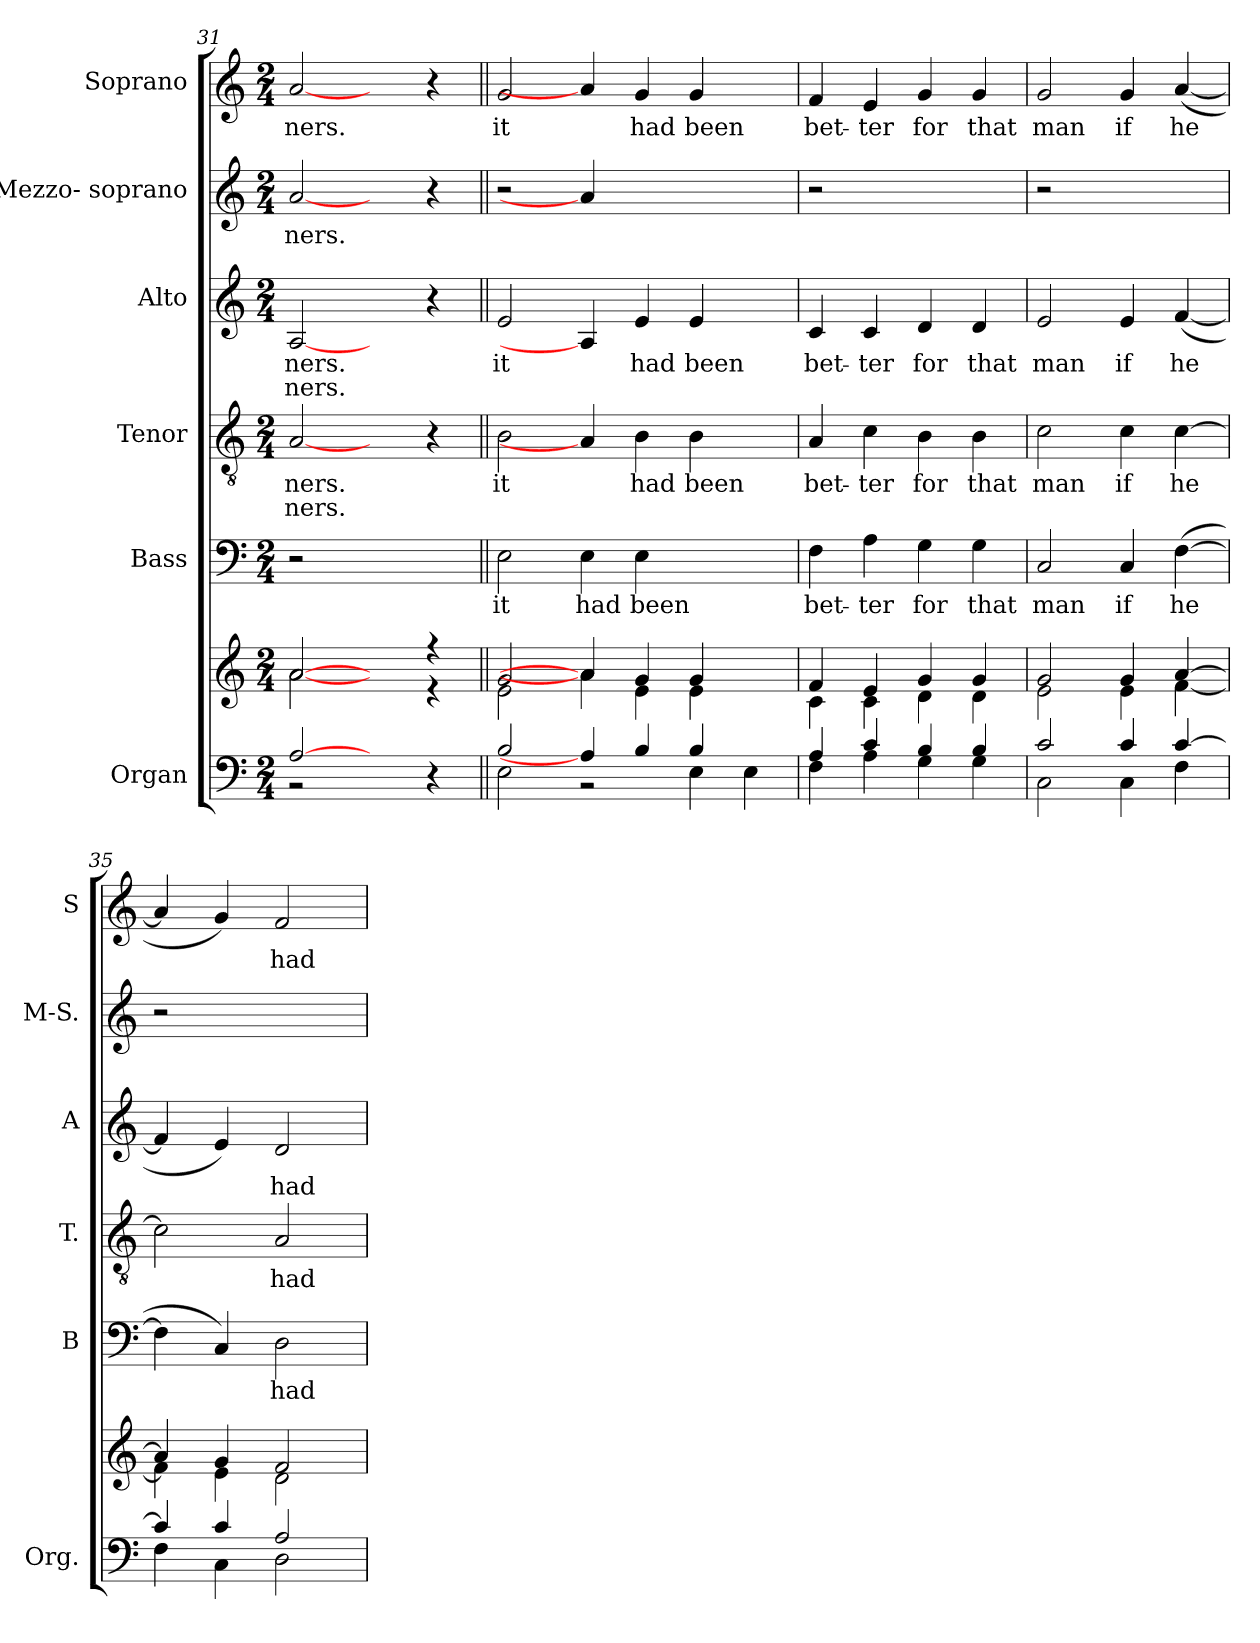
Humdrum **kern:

**kern	**kern	**kern	**text	**kern	**text	**text	**kern	**text	**text	**kern	**text	**kern	**text
*part6	*part6	*part5	*part5	*part4	*part4	*part4	*part3	*part3	*part3	*part2	*part2	*part1	*part1
*staff7	*staff6	*staff5	*staff5	*staff4	*staff4	*staff4	*staff3	*staff3	*staff3	*staff2	*staff2	*staff1	*staff1
*I"Organ	*	*I"Bass	*	*I"Tenor	*	*	*I"Alto	*	*	*I"Mezzo- soprano	*	*I"Soprano	*
*I'Org.	*	*I'B	*	*I'T.	*	*	*I'A	*	*	*I'M-S.	*	*I'S	*
*clefF4	*clefG2	*clefF4	*	*clefGv2	*	*	*clefG2	*	*	*clefG2	*	*clefG2	*
*	*	*	*	*ITrd7c12	*	*	*	*	*	*	*	*	*
*k[]	*k[]	*k[]	*	*k[]	*	*	*k[]	*	*	*k[]	*	*k[]	*
*C:	*C:	*C:	*	*C:	*	*	*C:	*	*	*C:	*	*C:	*
*M2/4	*M2/4	*M2/4	*	*M2/4	*	*	*M2/4	*	*	*M2/4	*	*M2/4	*
=31	=31	=31	=31	=31	=31	=31	=31	=31	=31	=31	=31	=31	=31
*^	*^	*	*	*	*	*	*	*	*	*	*	*	*
!	!	!	!	!	!	!	!LO:LY:b:color=#000000	!LO:LY:b:color=#000000	!	!	!	!	!	!	!
!	!	!	!	!	!	!	!	!	!	!LO:LY:b:color=#000000	!LO:LY:b:color=#000000	!	!	!	!
!	!	!	!	!	!	!	!	!	!	!	!	!	!LO:LY:b:color=#000000	!	!
!	!	!	!	!	!	!	!	!	!	!	!	!	!	!	!LO:LY:b:color=#000000
[2Ai/	2r	[2ai/	[2ai\	2r	.	[2AAi/	-ners.	ners.	[2Ai/	-ners.	ners.	[2ai/	-ners.	[2ai/	-ners.
4ryy	2ryy	4ryy	4ryy	2ryy	.	4ryy	.	.	4ryy	.	.	4ryy	.	4ryy	.
4r	.	4r	4r	.	.	4r	.	.	4r	.	.	4r	.	4r	.
!!LO:LB:g=z
=32||	=32||	=32||	=32||	=32||	=32||	=32||	=32||	=32||	=32||	=32||	=32||	=32||	=32||	=32||	=32||
!	!	!	!	!	!LO:LY:b:color=#000000	!	!	!	!	!	!	!	!	!	!
!	!	!	!	!	!	!	!LO:LY:b:color=#000000	!	!	!	!	!	!	!	!
!	!	!	!	!	!	!	!	!	!	!LO:LY:b:color=#000000	!	!	!	!	!
!	!	!	!	!	!	!	!	!	!	!	!	!	!	!	!LO:LY:b:color=#000000
2Bi/	2Ei\	2gi/	2ei\	2Ei\	it	2BBi\	it	.	2ei/	it	.	2r	.	2gi/	it
!	!	!	!	!	!LO:LY:b:color=#000000	!	!	!	!	!	!	!	!	!	!
4Ai/]	2r	4ai/]	4ai\]	4Ei\	had	4AAi/]	.	.	4Ai/]	.	.	4ai/]	.	4ai/]	.
!	!	!	!	!	!LO:LY:b:color=#000000	!	!	!	!	!	!	!	!	!	!
!	!	!	!	!	!	!	!LO:LY:b:color=#000000	!	!	!	!	!	!	!	!
!	!	!	!	!	!	!	!	!	!	!LO:LY:b:color=#000000	!	!	!	!	!
!	!	!	!	!	!	!	!	!	!	!	!	!	!	!	!LO:LY:b:color=#000000
4Bi/	.	4gi/	4ei\	4Ei\	been	4BBi\	had	.	4ei/	had	.	2.ryy	.	4gi/	had
!	!	!	!	!	!	!	!LO:LY:b:color=#000000	!	!	!	!	!	!	!	!
!	!	!	!	!	!	!	!	!	!	!LO:LY:b:color=#000000	!	!	!	!	!
!	!	!	!	!	!	!	!	!	!	!	!	!	!	!	!LO:LY:b:color=#000000
4Bi/	4Ei\	4gi/	4ei\	2ryy	.	4BBi\	been	.	4ei/	been	.	.	.	4gi/	been
4ryy	4Ei\	4ryy	4ryy	.	.	4ryy	.	.	4ryy	.	.	.	.	4ryy	.
=33	=33	=33	=33	=33	=33	=33	=33	=33	=33	=33	=33	=33	=33	=33	=33
!	!	!	!	!	!LO:LY:b:color=#000000	!	!	!	!	!	!	!	!	!	!
!	!	!	!	!	!	!	!LO:LY:b:color=#000000	!	!	!	!	!	!	!	!
!	!	!	!	!	!	!	!	!	!	!LO:LY:b:color=#000000	!	!	!	!	!
!	!	!	!	!	!	!	!	!	!	!	!	!	!	!	!LO:LY:b:color=#000000
4Ai/	4Fi\	4fi/	4ci\	4Fi\	bet-	4AAi/	bet-	.	4ci/	bet-	.	2r	.	4fi/	bet-
!	!	!	!	!	!LO:LY:b:color=#000000	!	!	!	!	!	!	!	!	!	!
!	!	!	!	!	!	!	!LO:LY:b:color=#000000	!	!	!	!	!	!	!	!
!	!	!	!	!	!	!	!	!	!	!LO:LY:b:color=#000000	!	!	!	!	!
!	!	!	!	!	!	!	!	!	!	!	!	!	!	!	!LO:LY:b:color=#000000
4ci/	4Ai\	4ei/	4ci\	4Ai\	-ter	4Ci\	-ter	.	4ci/	-ter	.	.	.	4ei/	-ter
!	!	!	!	!	!LO:LY:b:color=#000000	!	!	!	!	!	!	!	!	!	!
!	!	!	!	!	!	!	!LO:LY:b:color=#000000	!	!	!	!	!	!	!	!
!	!	!	!	!	!	!	!	!	!	!LO:LY:b:color=#000000	!	!	!	!	!
!	!	!	!	!	!	!	!	!	!	!	!	!	!	!	!LO:LY:b:color=#000000
4Bi/	4Gi\	4gi/	4di\	4Gi\	for	4BBi\	for	.	4di/	for	.	2ryy	.	4gi/	for
!	!	!	!	!	!LO:LY:b:color=#000000	!	!	!	!	!	!	!	!	!	!
!	!	!	!	!	!	!	!LO:LY:b:color=#000000	!	!	!	!	!	!	!	!
!	!	!	!	!	!	!	!	!	!	!LO:LY:b:color=#000000	!	!	!	!	!
!	!	!	!	!	!	!	!	!	!	!	!	!	!	!	!LO:LY:b:color=#000000
4Bi/	4Gi\	4gi/	4di\	4Gi\	that	4BBi\	that	.	4di/	that	.	.	.	4gi/	that
=34	=34	=34	=34	=34	=34	=34	=34	=34	=34	=34	=34	=34	=34	=34	=34
!	!	!	!	!	!LO:LY:b:color=#000000	!	!	!	!	!	!	!	!	!	!
!	!	!	!	!	!	!	!LO:LY:b:color=#000000	!	!	!	!	!	!	!	!
!	!	!	!	!	!	!	!	!	!	!LO:LY:b:color=#000000	!	!	!	!	!
!	!	!	!	!	!	!	!	!	!	!	!	!	!	!	!LO:LY:b:color=#000000
2ci/	2Ci\	2gi/	2ei\	2Ci/	man	2Ci\	man	.	2ei/	man	.	2r	.	2gi/	man
!	!	!	!	!	!LO:LY:b:color=#000000	!	!	!	!	!	!	!	!	!	!
!	!	!	!	!	!	!	!LO:LY:b:color=#000000	!	!	!	!	!	!	!	!
!	!	!	!	!	!	!	!	!	!	!LO:LY:b:color=#000000	!	!	!	!	!
!	!	!	!	!	!	!	!	!	!	!	!	!	!	!	!LO:LY:b:color=#000000
4ci/	4Ci\	4gi/	4ei\	4Ci/	if	4Ci\	if	.	4ei/	if	.	2ryy	.	4gi/	if
!	!	!	!	!	!LO:LY:b:color=#000000	!	!	!	!	!	!	!	!	!	!
!	!	!	!	!	!	!	!LO:LY:b:color=#000000	!	!	!	!	!	!	!	!
!	!	!	!	!	!	!	!	!	!	!LO:LY:b:color=#000000	!	!	!	!	!
!	!	!	!	!	!	!	!	!	!	!	!	!	!	!	!LO:LY:b:color=#000000
[4ci/	4Fi\	[4ai/	[4fi\	([4Fi\	he	[4Ci\	he	.	([4fi/	he	.	.	.	([4ai/	he
=35	=35	=35	=35	=35	=35	=35	=35	=35	=35	=35	=35	=35	=35	=35	=35
4ci/]	4Fi\	4ai/]	4fi\]	4Fi\]	.	2Ci\]	.	.	4fi/]	.	.	2r	.	4ai/]	.
4ci/	4Ci\	4gi/	4ei\	4Ci/)	.	.	.	.	4ei/)	.	.	.	.	4gi/)	.
!	!	!	!	!	!LO:LY:b:color=#000000	!	!	!	!	!	!	!	!	!	!
!	!	!	!	!	!	!	!LO:LY:b:color=#000000	!	!	!	!	!	!	!	!
!	!	!	!	!	!	!	!	!	!	!LO:LY:b:color=#000000	!	!	!	!	!
!	!	!	!	!	!	!	!	!	!	!	!	!	!	!	!LO:LY:b:color=#000000
2Ai/	2Di\	2fi/	2di\	2Di\	had	2AAi/	had	.	2di/	had	.	2ryy	.	2fi/	had
*v	*v	*	*	*	*	*	*	*	*	*	*	*	*	*	*
*	*v	*v	*	*	*	*	*	*	*	*	*	*	*	*
=	=	=	=	=	=	=	=	=	=	=	=	=	=
*-	*-	*-	*-	*-	*-	*-	*-	*-	*-	*-	*-	*-	*-
